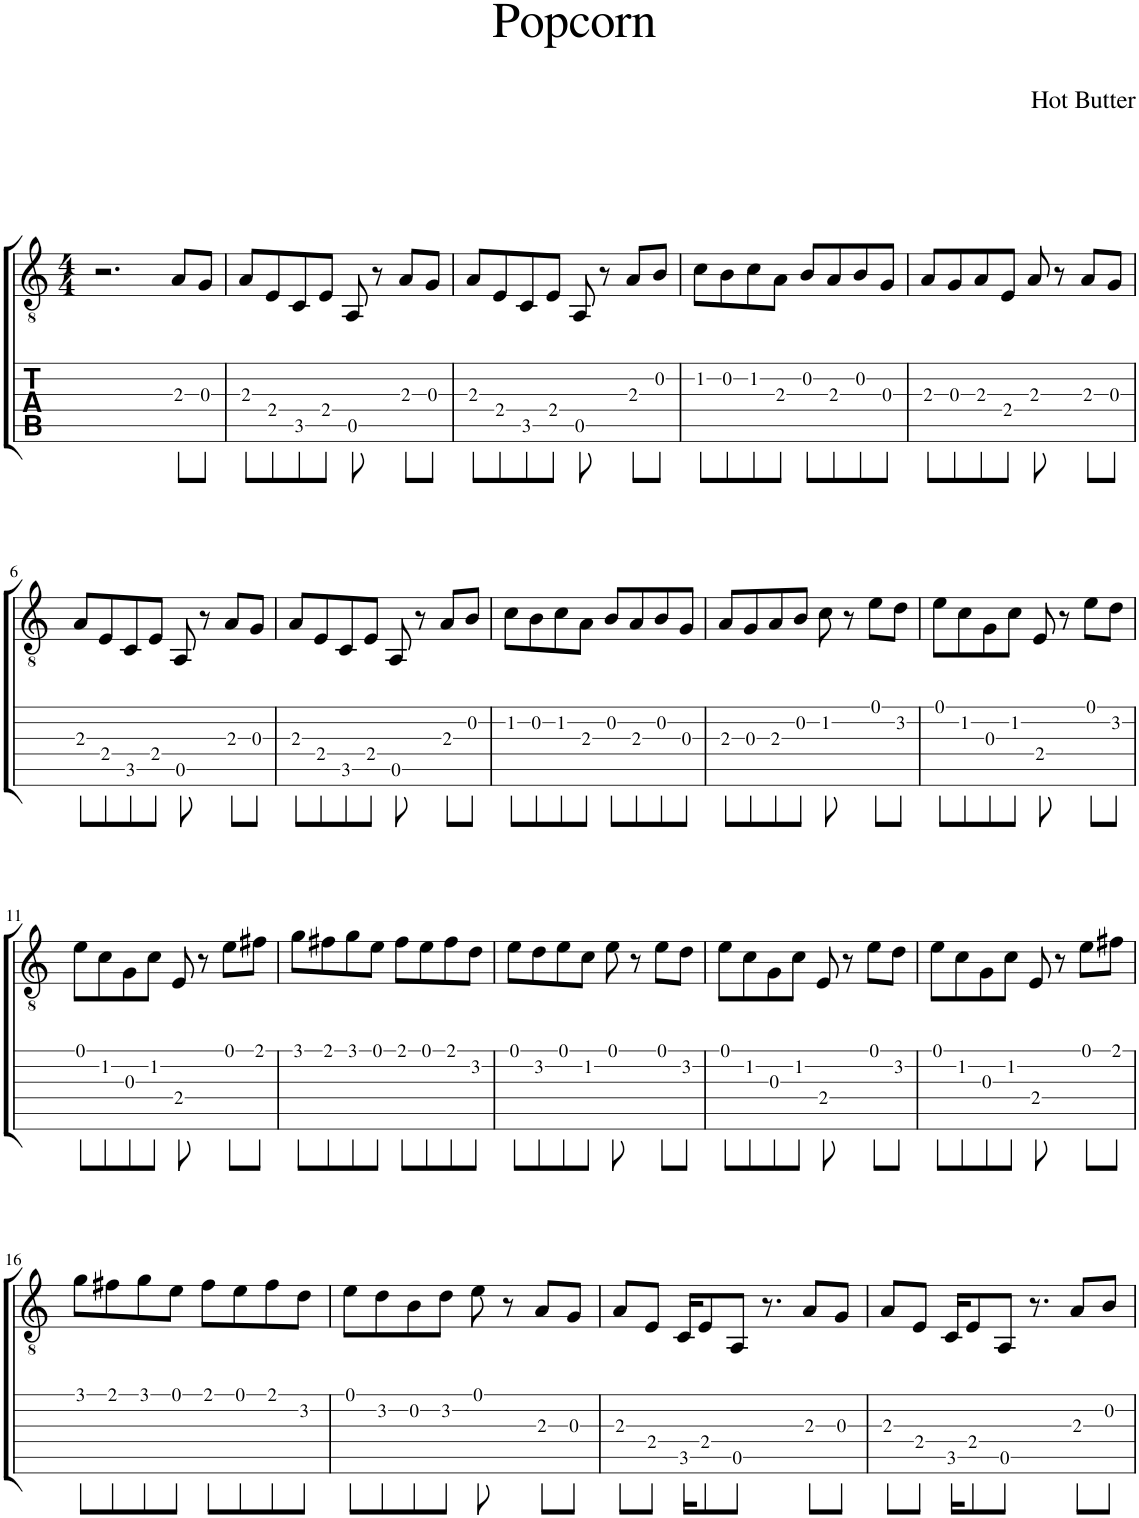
**kern	**kern
*part1	*part1
*staff2	*staff1
*I"Tune	*
*stria6	*
*	*clefGv2
*k[]	*k[]
*	*M4/4
=1	=1
2.r	2.r
8A\L	8A/L
8G\J	8G/J
=2	=2
8A\L	8A/L
8E\	8E/
8C\	8C/
8E\J	8E/J
8AA\	8AA/
8r	8r
8A\L	8A/L
8G\J	8G/J
=3	=3
8A\L	8A/L
8E\	8E/
8C\	8C/
8E\J	8E/J
8AA\	8AA/
8r	8r
8A\L	8A/L
8B\J	8B/J
=4	=4
8c\L	8c\L
8B\	8B\
8c\	8c\
8A\J	8A\J
8B\L	8B/L
8A\	8A/
8B\	8B/
8G\J	8G/J
=5	=5
8A\L	8A/L
8G\	8G/
8A\	8A/
8E\J	8E/J
8A\	8A/
8r	8r
8A\L	8A/L
8G\J	8G/J
!!LO:LB:g=z
=6	=6
8A\L	8A/L
8E\	8E/
8C\	8C/
8E\J	8E/J
8AA\	8AA/
8r	8r
8A\L	8A/L
8G\J	8G/J
=7	=7
8A\L	8A/L
8E\	8E/
8C\	8C/
8E\J	8E/J
8AA\	8AA/
8r	8r
8A\L	8A/L
8B\J	8B/J
=8	=8
8c\L	8c\L
8B\	8B\
8c\	8c\
8A\J	8A\J
8B\L	8B/L
8A\	8A/
8B\	8B/
8G\J	8G/J
=9	=9
8A\L	8A/L
8G\	8G/
8A\	8A/
8B\J	8B/J
8c\	8c\
8r	8r
8e\L	8e\L
8d\J	8d\J
=10	=10
8e\L	8e\L
8c\	8c\
8G\	8G\
8c\J	8c\J
8E\	8E/
8r	8r
8e\L	8e\L
8d\J	8d\J
!!LO:LB:g=z
=11	=11
8e\L	8e\L
8c\	8c\
8G\	8G\
8c\J	8c\J
8E\	8E/
8r	8r
8e\L	8e\L
8f#\J	8f#X\J
=12	=12
8g\L	8g\L
8f#\	8f#X\
8g\	8g\
8e\J	8e\J
8f#\L	8f#\L
8e\	8e\
8f#\	8f#\
8d\J	8d\J
=13	=13
8e\L	8e\L
8d\	8d\
8e\	8e\
8c\J	8c\J
8e\	8e\
8r	8r
8e\L	8e\L
8d\J	8d\J
=14	=14
8e\L	8e\L
8c\	8c\
8G\	8G\
8c\J	8c\J
8E\	8E/
8r	8r
8e\L	8e\L
8d\J	8d\J
=15	=15
8e\L	8e\L
8c\	8c\
8G\	8G\
8c\J	8c\J
8E\	8E/
8r	8r
8e\L	8e\L
8f#\J	8f#X\J
!!LO:LB:g=z
=16	=16
8g\L	8g\L
8f#\	8f#X\
8g\	8g\
8e\J	8e\J
8f#\L	8f#\L
8e\	8e\
8f#\	8f#\
8d\J	8d\J
=17	=17
8e\L	8e\L
8d\	8d\
8B\	8B\
8d\J	8d\J
8e\	8e\
8r	8r
8A\L	8A/L
8G\J	8G/J
=18	=18
8A\L	8A/L
8E\J	8E/J
16C\KL	16C/KL
8E\	8E/
8AA\J	8AA/J
8.r	8.r
8A\L	8A/L
8G\J	8G/J
=19	=19
8A\L	8A/L
8E\J	8E/J
16C\KL	16C/KL
8E\	8E/
8AA\J	8AA/J
8.r	8.r
8A\L	8A/L
8B\J	8B/J
=	=
*-	*-
